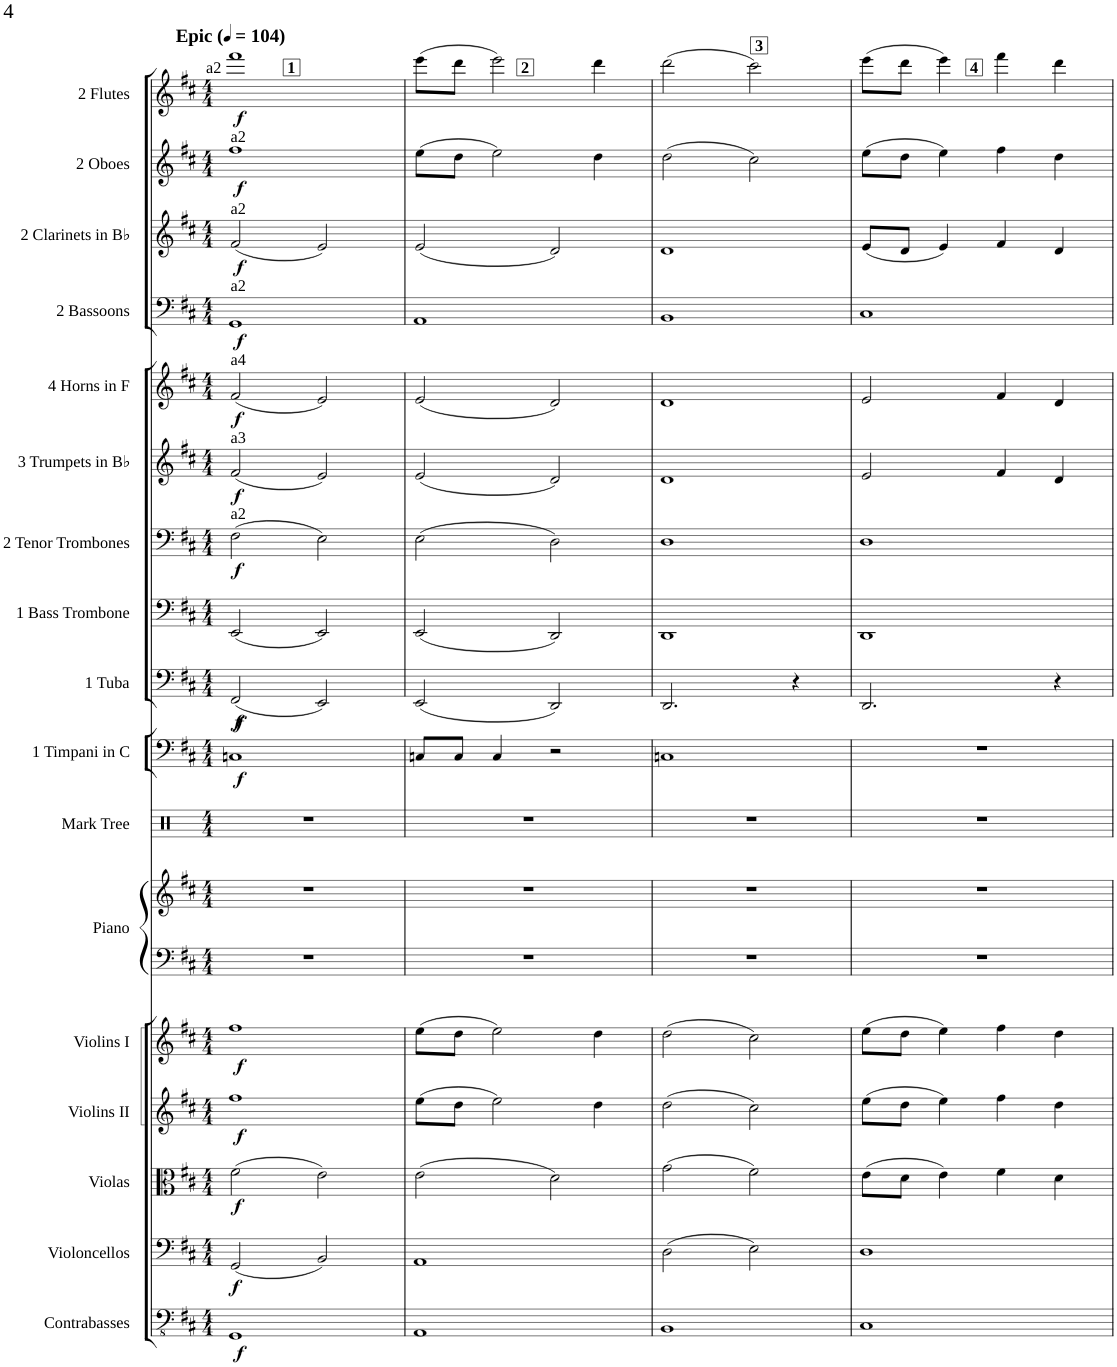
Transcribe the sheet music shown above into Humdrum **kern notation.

**kern	**dynam	**kern	**dynam	**kern	**dynam	**kern	**dynam	**kern	**dynam	**kern	**kern	**kern	**kern	**dynam	**kern	**dynam	**kern	**kern	**dynam	**kern	**dynam	**kern	**dynam	**kern	**dynam	**kern	**dynam	**kern	**dynam	**kern	**dynam
*part17	*part17	*part16	*part16	*part15	*part15	*part14	*part14	*part13	*part13	*part12	*part12	*part11	*part10	*part10	*part9	*part9	*part8	*part7	*part7	*part6	*part6	*part5	*part5	*part4	*part4	*part3	*part3	*part2	*part2	*part1	*part1
*staff18	*staff18	*staff17	*staff17	*staff16	*staff16	*staff15	*staff15	*staff14	*staff14	*staff13	*staff12	*staff11	*staff10	*staff10	*staff9	*staff9	*staff8	*staff7	*staff7	*staff6	*staff6	*staff5	*staff5	*staff4	*staff4	*staff3	*staff3	*staff2	*staff2	*staff1	*staff1
*I"Contrabasses	*	*I"Violoncellos	*	*I"Violas	*	*I"Violins II	*	*I"Violins I	*	*I"Piano	*	*I"Mark Tree	*I"1 Timpani in C	*	*I"1 Tuba	*	*I"1 Bass Trombone	*I"2 Tenor Trombones	*	*I"3 Trumpets in Bb	*	*I"4 Horns in F	*	*I"2 Bassoons	*	*I"2 Clarinets in Bb	*	*I"2 Oboes	*	*I"2 Flutes	*
*I'Cb.	*	*I'Vc.	*	*I'Vla.	*	*I'Vln. II	*	*I'Vln. I	*	*I'Pno.	*	*	*I'Timp.	*	*I'Tuba	*	*I'B. Tbn.	*I'Tbn. 1. 2.	*	*I'Tpt. 1. 2.	*	*I'Hn. 1. 2. 3. 4.	*	*I'Bsn. 1. 2.	*	*I'Cl. 1. 2.	*	*I'Ob. 1. 2.	*	*I'Fl. 1. 2.	*
*clefFv4	*	*clefF4	*	*clefC3	*	*clefG2	*	*clefG2	*	*clefF4	*clefG2	*clefX	*clefF4	*	*clefF4	*	*clefF4	*clefF4	*	*clefG2	*	*clefG2	*	*clefF4	*	*clefG2	*	*clefG2	*	*clefG2	*
*	*	*	*	*	*	*	*	*	*	*	*	*	*	*	*	*	*	*	*	*ITrd1c2	*	*ITrd4c7	*	*	*	*ITrd1c2	*	*	*	*	*
*k[f#c#]	*	*k[f#c#]	*	*k[f#c#]	*	*k[f#c#]	*	*k[f#c#]	*	*k[f#c#]	*k[f#c#]	*k[]	*k[f#c#]	*	*k[f#c#]	*	*k[f#c#]	*k[f#c#]	*	*k[f#c#]	*	*k[f#c#]	*	*k[f#c#]	*	*k[f#c#]	*	*k[f#c#]	*	*k[f#c#]	*
*M4/4	*	*M4/4	*	*M4/4	*	*M4/4	*	*M4/4	*	*M4/4	*M4/4	*M4/4	*M4/4	*	*M4/4	*	*M4/4	*M4/4	*	*M4/4	*	*M4/4	*	*M4/4	*	*M4/4	*	*M4/4	*	*M4/4	*
*MM104	*	*MM104	*	*MM104	*	*MM104	*	*MM104	*	*MM104	*MM104	*MM104	*MM104	*	*MM104	*	*MM104	*MM104	*	*MM104	*	*MM104	*	*MM104	*	*MM104	*	*MM104	*	*MM104	*
=1	=1	=1	=1	=1	=1	=1	=1	=1	=1	=1	=1	=1	=1	=1	=1	=1	=1	=1	=1	=1	=1	=1	=1	=1	=1	=1	=1	=1	=1	=1	=1
!	!	!	!	!	!	!	!	!	!	!	!	!	!	!	!	!	!	!	!	!	!	!	!	!	!	!	!	!	!	!LO:TX:a:B:t=Epic	!
!	!	!	!	!	!	!	!	!	!	!	!	!	!	!	!	!	!	!	!	!	!	!	!	!	!	!	!	!	!	!LO:TX:a:t=a2	!
!	!	!	!	!	!	!	!	!	!	!	!	!	!	!	!	!	!	!	!	!	!	!	!	!	!	!	!	!LO:TX:a:t=a2	!	!	!
!	!	!	!	!	!	!	!	!	!	!	!	!	!	!	!	!	!	!	!	!	!	!	!	!	!	!LO:TX:a:t=a2	!	!	!	!	!
!	!	!	!	!	!	!	!	!	!	!	!	!	!	!	!	!	!	!	!	!	!	!	!	!LO:TX:a:t=a2	!	!	!	!	!	!	!
!	!	!	!	!	!	!	!	!	!	!	!	!	!	!	!	!	!	!	!	!	!	!LO:TX:a:t=a4	!	!	!	!	!	!	!	!	!
!	!	!	!	!	!	!	!	!	!	!	!	!	!	!	!	!	!	!	!	!LO:TX:a:t=a3	!	!	!	!	!	!	!	!	!	!	!
!	!	!	!	!	!	!	!	!	!	!	!	!	!	!	!	!	!	!LO:TX:a:t=a2	!	!	!	!	!	!	!	!	!	!	!	!	!
!	!LO:DY:b	!	!LO:DY:b	!	!LO:DY:b	!	!LO:DY:b	!	!LO:DY:b	!	!	!	!	!LO:DY:b	!	!LO:DY:b	!	!	!	!	!	!	!	!	!	!	!	!	!	!	!
!	!	!	!	!	!	!	!	!	!	!	!	!	!	!	!	!LO:DY:n=1:b	!	!	!LO:DY:b	!	!LO:DY:b	!	!LO:DY:b	!	!LO:DY:b	!	!LO:DY:b	!	!LO:DY:b	!	!LO:DY:b
1GGG	f	(2GG/	f	(2f#\	f	1ff#	f	1ff#	f	1r	1r	1r	1Cn	f	(2FF#/	f f	(2EE/	(2F#\	f	(2f#/	f	(2f#/	f	1GG	f	(2f#/	f	1ff#	f	1fff#	f
.	.	2BB/)	.	2e\)	.	.	.	.	.	.	.	.	.	.	2EE/)	.	2EE/)	2E\)	.	2e/)	.	2e/)	.	.	.	2e/)	.	.	.	.	.
=2	=2	=2	=2	=2	=2	=2	=2	=2	=2	=2	=2	=2	=2	=2	=2	=2	=2	=2	=2	=2	=2	=2	=2	=2	=2	=2	=2	=2	=2	=2	=2
1AAA	.	1AA	.	(2e\	.	(8ee\L	.	(8ee\L	.	1r	1r	1r	8Cn/L	.	(2EE/	.	(2EE/	(2E\	.	(2e/	.	(2e/	.	1AA	.	(2e/	.	(8ee\L	.	(8eee\L	.
.	.	.	.	.	.	8dd\J	.	8dd\J	.	.	.	.	8C/J	.	.	.	.	.	.	.	.	.	.	.	.	.	.	8dd\J	.	8ddd\J	.
.	.	.	.	.	.	2ee\)	.	2ee\)	.	.	.	.	4C/	.	.	.	.	.	.	.	.	.	.	.	.	.	.	2ee\)	.	2eee\)	.
.	.	.	.	2d\)	.	.	.	.	.	.	.	.	2r	.	2DD/)	.	2DD/)	2D\)	.	2d/)	.	2d/)	.	.	.	2d/)	.	.	.	.	.
.	.	.	.	.	.	4dd\	.	4dd\	.	.	.	.	.	.	.	.	.	.	.	.	.	.	.	.	.	.	.	4dd\	.	4ddd\	.
=3	=3	=3	=3	=3	=3	=3	=3	=3	=3	=3	=3	=3	=3	=3	=3	=3	=3	=3	=3	=3	=3	=3	=3	=3	=3	=3	=3	=3	=3	=3	=3
1BBB	.	(2D\	.	(2g\	.	(2dd\	.	(2dd\	.	1r	1r	1r	1Cn	.	2.DD/	.	1DD	1D	.	1d	.	1d	.	1BB	.	1d	.	(2dd\	.	(2ddd\	.
.	.	2E\)	.	2f#\)	.	2cc#\)	.	2cc#\)	.	.	.	.	.	.	.	.	.	.	.	.	.	.	.	.	.	.	.	2cc#\)	.	2ccc#\)	.
.	.	.	.	.	.	.	.	.	.	.	.	.	.	.	4r	.	.	.	.	.	.	.	.	.	.	.	.	.	.	.	.
=4	=4	=4	=4	=4	=4	=4	=4	=4	=4	=4	=4	=4	=4	=4	=4	=4	=4	=4	=4	=4	=4	=4	=4	=4	=4	=4	=4	=4	=4	=4	=4
1CC#	.	1D	.	(8e\L	.	(8ee\L	.	(8ee\L	.	1r	1r	1r	1r	.	2.DD/	.	1DD	1D	.	2e/	.	2e/	.	1C#	.	(8e/L	.	(8ee\L	.	(8eee\L	.
.	.	.	.	8d\J	.	8dd\J	.	8dd\J	.	.	.	.	.	.	.	.	.	.	.	.	.	.	.	.	.	8d/J	.	8dd\J	.	8ddd\J	.
.	.	.	.	4e\)	.	4ee\)	.	4ee\)	.	.	.	.	.	.	.	.	.	.	.	.	.	.	.	.	.	4e/)	.	4ee\)	.	4eee\)	.
.	.	.	.	4f#\	.	4ff#\	.	4ff#\	.	.	.	.	.	.	.	.	.	.	.	4f#/	.	4f#/	.	.	.	4f#/	.	4ff#\	.	4fff#\	.
.	.	.	.	4d\	.	4dd\	.	4dd\	.	.	.	.	.	.	4r	.	.	.	.	4d/	.	4d/	.	.	.	4d/	.	4dd\	.	4ddd\	.
=	=	=	=	=	=	=	=	=	=	=	=	=	=	=	=	=	=	=	=	=	=	=	=	=	=	=	=	=	=	=	=
*-	*-	*-	*-	*-	*-	*-	*-	*-	*-	*-	*-	*-	*-	*-	*-	*-	*-	*-	*-	*-	*-	*-	*-	*-	*-	*-	*-	*-	*-	*-	*-
